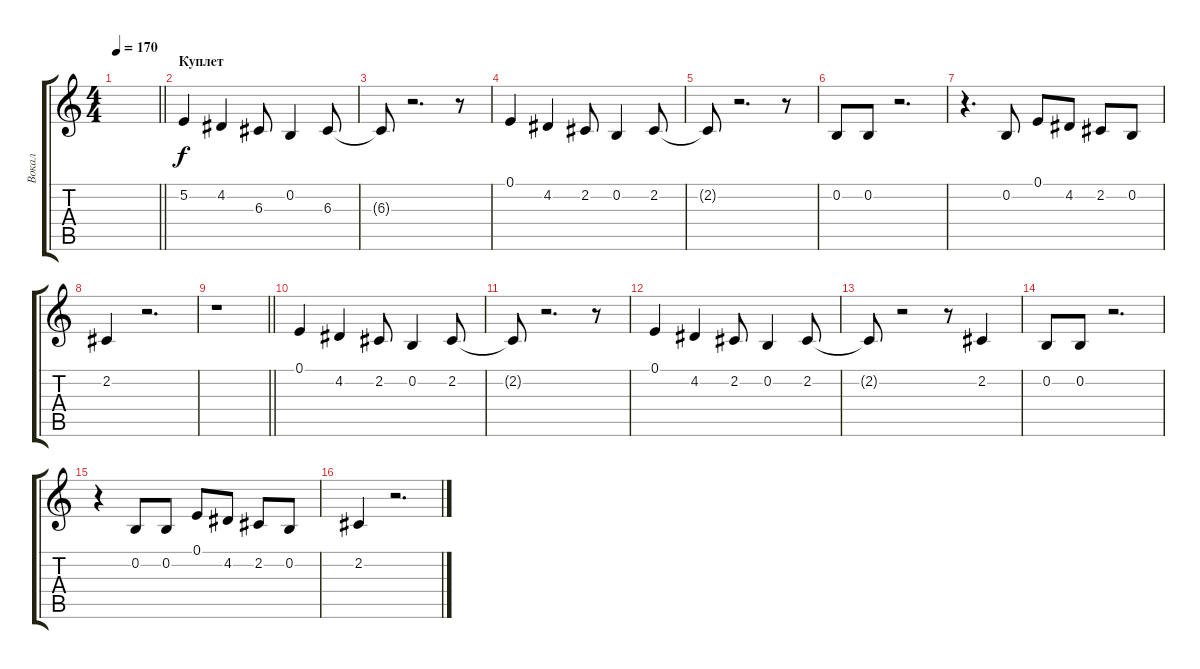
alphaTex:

\track ("Вокал" "Вокал") {instrument flute}
\staff {score tabs}
\tuning (E4 B3 G3 D3 A2 E2) {hide}
\ts (4 4)
\tempo 170
\clef g2
\barLineRight lightlight
\ks c
|
\section ("" "Куплет")
5.2.4 4.2.4 6.3.8 0.2.4 6.3.8 |
6.3{t}.8 r.2{d} r.8 |
0.1.4 4.2.4 2.2.8 0.2.4 2.2.8 |
2.2{t}.8 r.2{d} r.8 |
0.2.8 0.2.8 r.2{d} |
r.4{d} 0.2.8 0.1.8 4.2.8 2.2.8 0.2.8 |
2.2.4 r.2{d} |
\barLineRight lightlight
r.1 |
\section ("" " ")
0.1.4 4.2.4 2.2.8 0.2.4 2.2.8 |
2.2{t}.8 r.2{d} r.8 |
0.1.4 4.2.4 2.2.8 0.2.4 2.2.8 |
2.2{t}.8 r.2 r.8 2.2.4 |
0.2.8 0.2.8 r.2{d} |
r.4 0.2.8 0.2.8 0.1.8 4.2.8 2.2.8 0.2.8 |
2.2.4 r.2{d}
